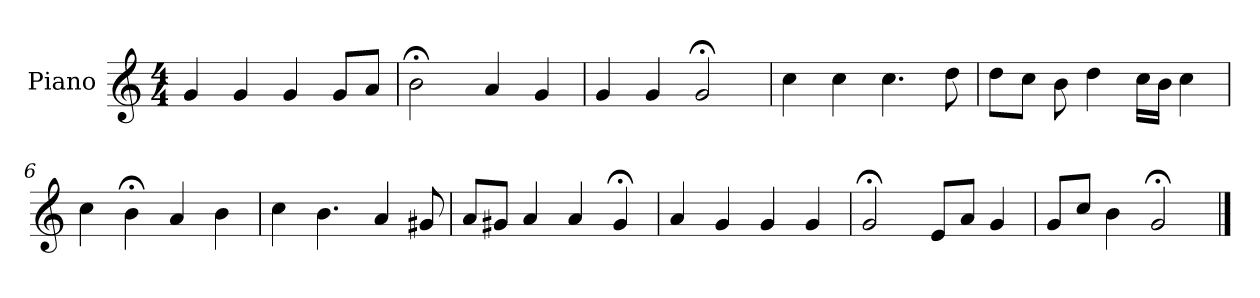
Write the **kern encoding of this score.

**kern
*part1
*staff1
*I"Piano
*I'Pno
*clefG2
*k[]
*M4/4
=1
4g/
4g/
4g/
8g/L
8a/J
=2
2b;<\
4a/
4g/
=3
4g/
4g/
2g;</
=4
4cc\
4cc\
4.cc\
8dd\
=5
8dd\L
8cc\J
8b\
4dd\
16cc\LL
16b\JJ
4cc\
=6
4cc\
4b;<\
4a/
4b\
=7
4cc\
4.b\
4a/
8g#X/
=8
8a/L
8g#X/J
4a/
4a/
4g#;</
=9
4a/
4g/
4g/
4g/
=10
2g;</
8e/L
8a/J
4g/
=11
8g/L
8cc/J
4b\
2g;</
==
*-
